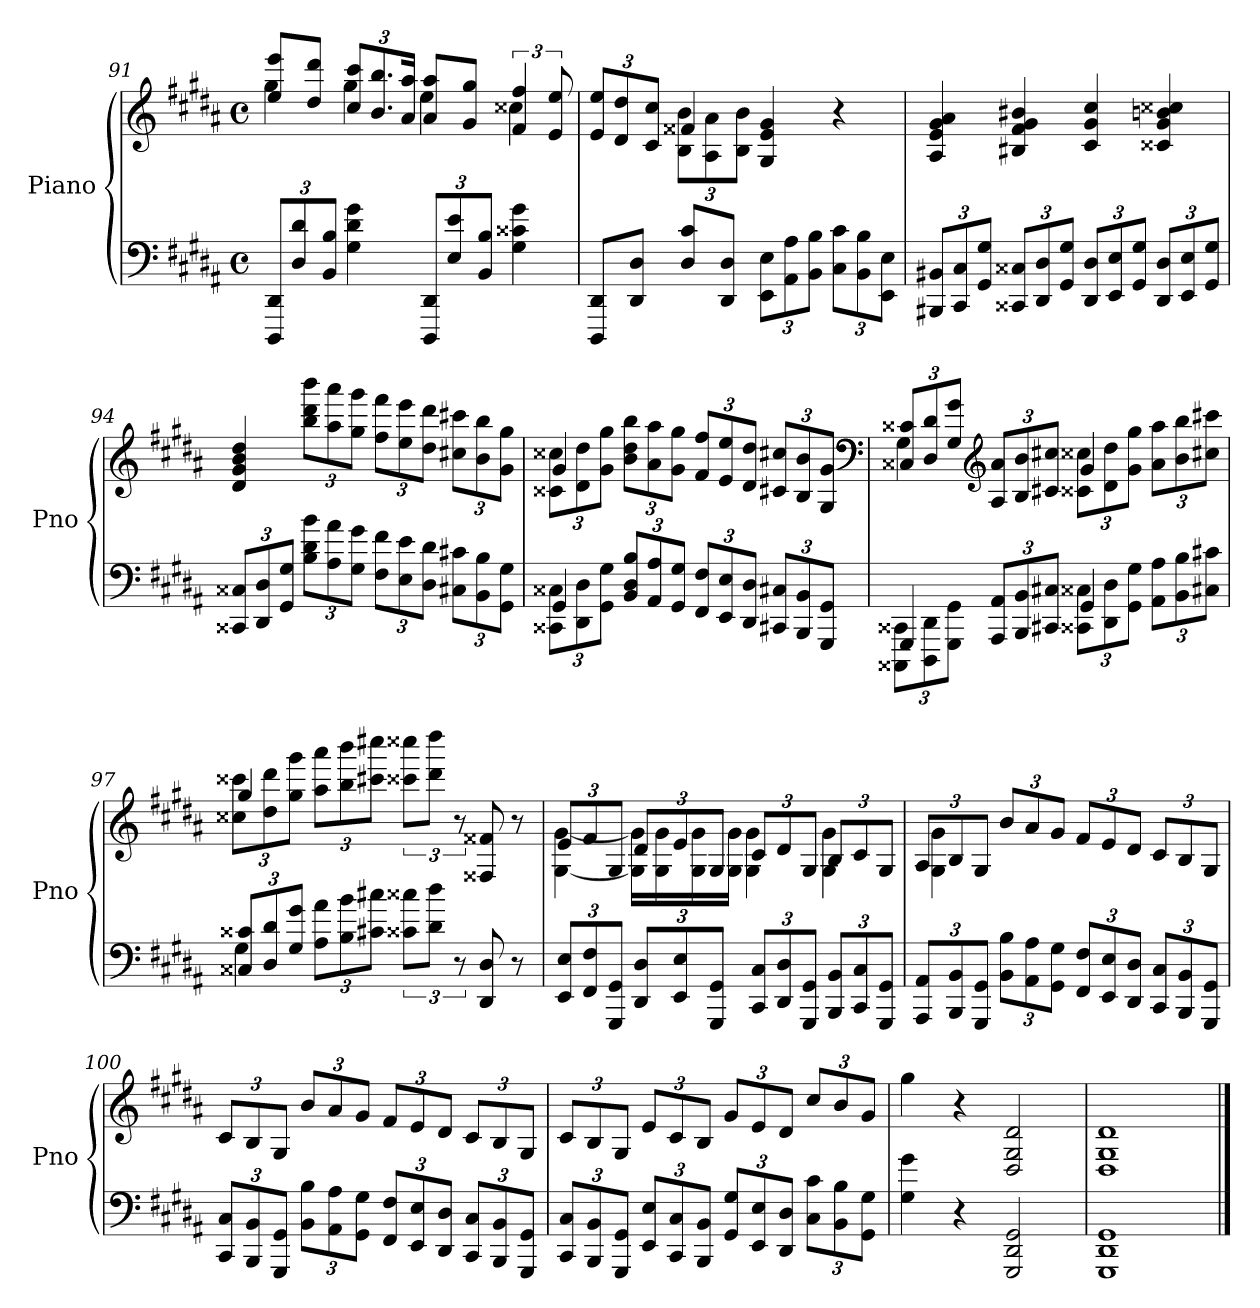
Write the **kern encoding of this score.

**kern	**kern
*part1	*part1
*staff2	*staff1
*I"Piano	*
*I'Pno	*
*clefF4	*clefG2
*k[f#c#g#d#a#]	*k[f#c#g#d#a#]
*M4/4	*M4/4
*met(c)	*met(c)
=91	=91
*	*^
12DDD# 12DD#L	8ee 8eeeL	4gg#
12D# 12d#	.	.
.	8dd# 8ddd#J	.
12BB 12BJ	.	.
4G# 4d# 4g#	12cc# 12ccc#L	4gg#
.	12.b 12.bb	.
.	24a# 24aa#Jk	.
12DDD# 12DD#L	8a# 8aa#L	4ee
12E 12e	.	.
.	8g# 8gg#J	.
12BB 12BJ	.	.
4G# 4c##X 4g#	6f# 6ff#	4cc##X
.	12e 12ee	.
=92	=92	=92
8DDD# 8DD#L	12e 12eeL	4ryy
.	12d# 12dd#	.
8DD# 8D#J	.	.
.	12c# 12cc#J	.
8D# 8c#L	4f##X	12B 12bL
.	.	12A# 12a#
8DD# 8D#J	.	.
.	.	12B 12bJ
12EE\ 12E\L	4G# 4e 4g#	2ryy
12AA# 12A#	.	.
12BB 12BJ	.	.
12C# 12c#L	4r	.
12BB 12B	.	.
12EE 12EJ	.	.
*	*v	*v
=93	=93
12BBB#X 12BB#XL	4A# 4e 4g# 4a#
12CC# 12C#	.
12GG# 12G#J	.
12CC##X 12C##XL	4B#X 4f# 4g# 4b#X
12DD# 12D#	.
12GG# 12G#J	.
12DD# 12D#L	4c# 4g# 4cc#
12EE 12E	.
12GG# 12G#J	.
12DD# 12D#L	4c##X 4g# 4bn 4cc##X
12EE 12E	.
12GG# 12G#J	.
=94	=94
12CC##X 12C##XL	4d# 4g# 4b 4dd#
12DD# 12D#	.
12GG# 12G#J	.
12B 12d# 12bL	12bb 12ddd# 12bbbL
12A# 12a#	12aa# 12aaa#
12G# 12g#J	12gg# 12ggg#J
12F# 12f#L	12ff# 12fff#L
12E 12e	12ee 12eee
12D# 12d#J	12dd# 12ddd#J
12C#X 12c#XL	12cc#X 12ccc#XL
12BB 12B	12b 12bb
12GG# 12G#J	12g# 12gg#J
=95	=95
*^	*^
4GG#	12CC##X 12C##XL	4g#	12c##X 12cc##XL
.	12DD# 12D#	.	12d# 12dd#
.	12GG# 12G#J	.	12g# 12gg#J
12BB/ 12D#/ 12B/L	2.ryy	12b 12dd# 12bbL	2.ryy
12AA# 12A#	.	12a# 12aa#	.
12GG# 12G#J	.	12g# 12gg#J	.
12FF# 12F#L	.	12f# 12ff#L	.
12EE 12E	.	12e 12ee	.
12DD# 12D#J	.	12d# 12dd#J	.
12CC#X 12C#XL	.	12c#X 12cc#XL	.
12BBB 12BB	.	12B 12b	.
12GGG# 12GG#J	.	12G# 12g#J	.
*	*	*clefF4	*
=96	=96	=96	=96
4GGG#	12CCC##X 12CC##XL	12C##X 12c##XL	4G#
.	12DDD# 12DD#	12D# 12d#	.
.	12GGG# 12GG#J	12G# 12g#J	.
*	*	*clefG2	*
12AAA# 12AA#L	4ryy	12A# 12a#L	4ryy
12BBB 12BB	.	12B 12b	.
12CC#X 12C#XJ	.	12c#X 12cc#XJ	.
4GG#	12CC##X 12C##XL	4g#	12c##X 12cc##XL
.	12DD# 12D#	.	12d# 12dd#
.	12GG# 12G#J	.	12g# 12gg#J
12AA# 12A#L	4ryy	12a# 12aa#L	4ryy
12BB 12B	.	12b 12bb	.
12C#X 12c#XJ	.	12cc#X 12ccc#XJ	.
=97	=97	=97	=97
12C##X 12c##XL	4G#	4gg#	12cc##X 12ccc##XL
12D# 12d#	.	.	12dd# 12ddd#
12G# 12g#J	.	.	12gg# 12ggg#J
12A#\ 12a#\L	2.ryy	12aa# 12aaa#L	2.ryy
12B 12b	.	12bb 12bbb	.
12c#X 12cc#XJ	.	12ccc#X 12cccc#XJ	.
12c##X 12cc##XL	.	12ccc##X 12cccc##XL	.
12d# 12dd#J	.	12ddd# 12dddd#J	.
12r	.	12r	.
8DD# 8D#	.	8F##X 8f##X	.
8r	.	8r	.
*v	*v	*	*
=98	=98	=98
12EE 12EL	12eL	[4G# [4g#
12FF# 12F#	12f#	.
12GGG# 12GG#J	12G#J	.
12DD# 12D#L	12d#L	16G#] 16g#]LL
.	.	16G# 16g#
12EE 12E	12e	.
.	.	16G# 16g#
12GGG# 12GG#J	12G#J	.
.	.	16G# 16g#JJ
12CC# 12C#L	12c#L	4G# 4g#
12DD# 12D#	12d#	.
12GGG# 12GG#J	12G#J	.
12BBB 12BBL	12BL	4G# 4g#
12CC# 12C#	12c#	.
12GGG# 12GG#J	12G#J	.
=99	=99	=99
12AAA# 12AA#L	12A#L	4G# 4g#
12BBB 12BB	12B	.
12GGG# 12GG#J	12G#J	.
12BB 12BL	12bL	2.ryy
12AA# 12A#	12a#	.
12GG# 12G#J	12g#J	.
12FF# 12F#L	12f#L	.
12EE 12E	12e	.
12DD# 12D#J	12d#J	.
12CC# 12C#L	12c#L	.
12BBB 12BB	12B	.
12GGG# 12GG#J	12G#J	.
*	*v	*v
=100	=100
12CC# 12C#L	12c#L
12BBB 12BB	12B
12GGG# 12GG#J	12G#J
12BB 12BL	12bL
12AA# 12A#	12a#
12GG# 12G#J	12g#J
12FF# 12F#L	12f#L
12EE 12E	12e
12DD# 12D#J	12d#J
12CC# 12C#L	12c#L
12BBB 12BB	12B
12GGG# 12GG#J	12G#J
=101	=101
12CC# 12C#L	12c#L
12BBB 12BB	12B
12GGG# 12GG#J	12G#J
12EE 12EL	12eL
12CC# 12C#	12c#
12BBB 12BBJ	12BJ
12GG# 12G#L	12g#L
12EE 12E	12e
12DD# 12D#J	12d#J
12C# 12c#L	12cc#L
12BB 12B	12b
12GG# 12G#J	12g#J
=102	=102
4G# 4g#	4gg#
4r	4r
2GGG# 2DD# 2GG#	2D# 2G# 2d#
=103	=103
1GGG# 1DD# 1GG#	1D# 1G# 1d#
==	==
*-	*-
